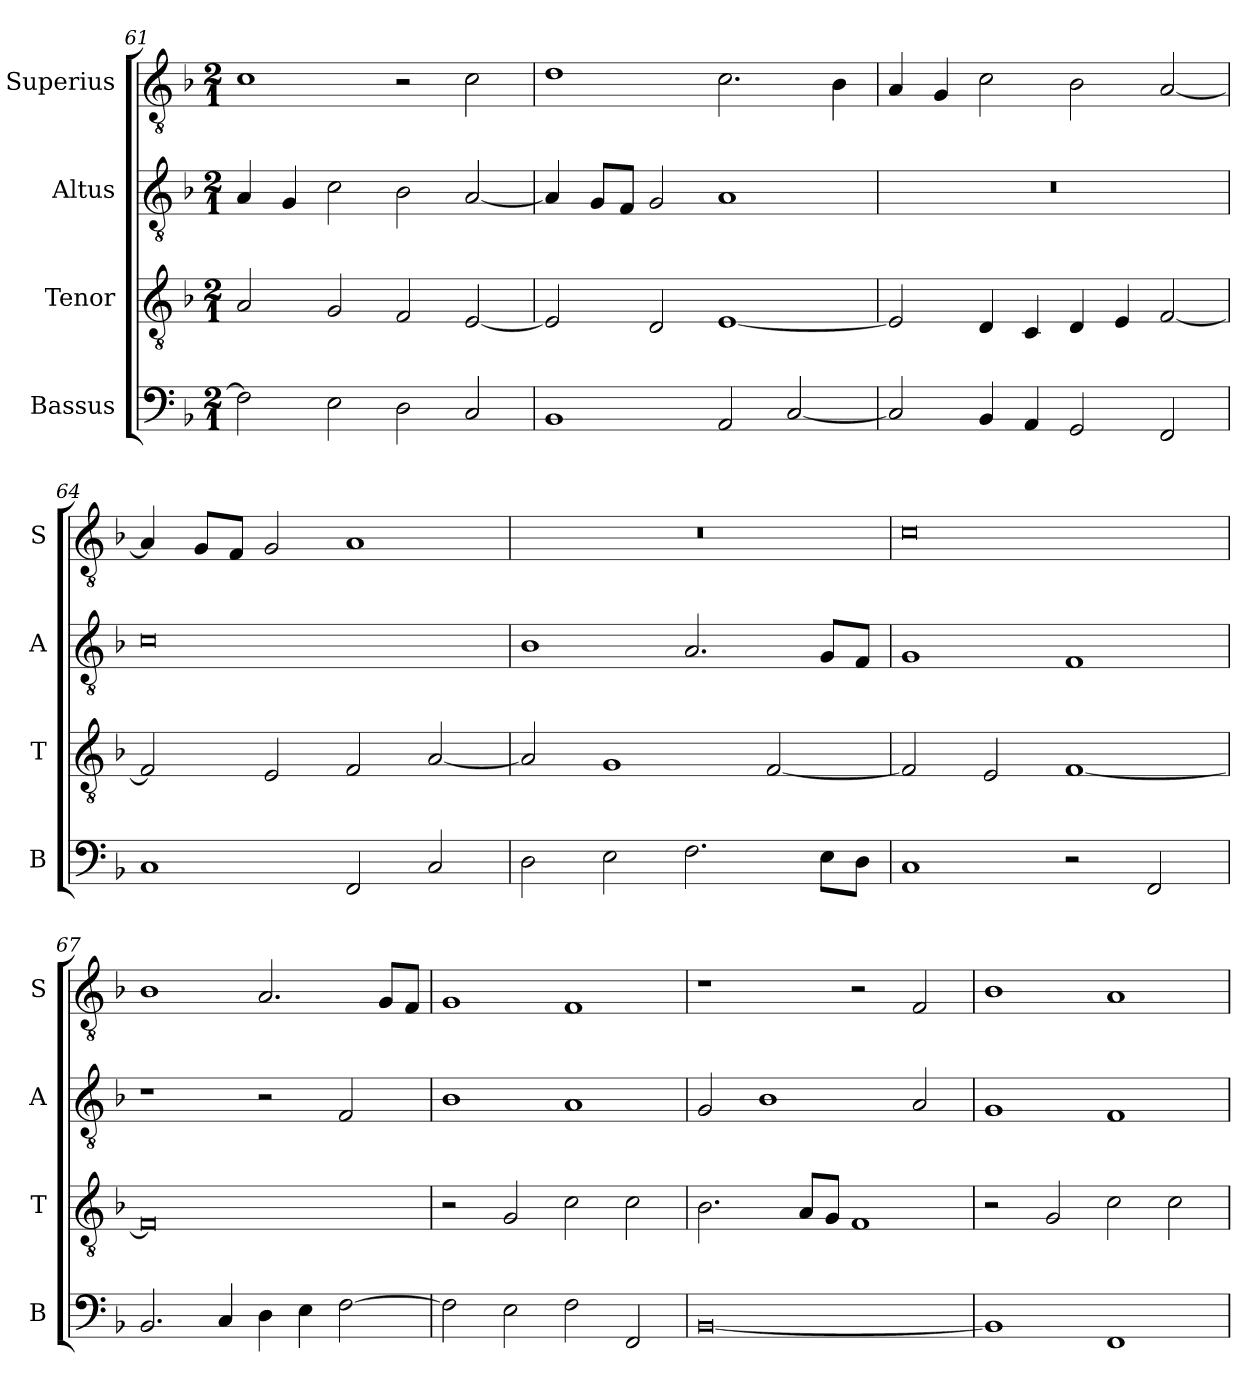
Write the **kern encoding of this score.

**kern	**kern	**kern	**kern
*part4	*part3	*part2	*part1
*staff4	*staff3	*staff2	*staff1
*I"Bassus	*I"Tenor	*I"Altus	*I"Superius
*I'B	*I'T	*I'A	*I'S
*clefF4	*clefGv2	*clefGv2	*clefGv2
*k[b-]	*k[b-]	*k[b-]	*k[b-]
*F:	*F:	*F:	*F:
*M2/1	*M2/1	*M2/1	*M2/1
=61	=61	=61	=61
2F]	2A	4A	1c
.	.	4G	.
2E	2G	2c	.
2D	2F	2B-	2r
2C	[2E	[2A	2c
=62	=62	=62	=62
1BB-	2E]	4A]	1d
.	.	8GL	.
.	.	8FJ	.
.	2D	2G	.
2AA	[1E	1A	2.c
[2C	.	.	.
.	.	.	4B-
=63	=63	=63	=63
2C]	2E]	0r	4A
.	.	.	4G
4BB-	4D	.	2c
4AA	4C	.	.
2GG	4D	.	2B-
.	4E	.	.
2FF	[2F	.	[2A
=64	=64	=64	=64
1C	2F]	0c	4A]
.	.	.	8GL
.	.	.	8FJ
.	2E	.	2G
2FF	2F	.	1A
2C	[2A	.	.
=65	=65	=65	=65
2D	2A]	1B-	0r
2E	1G	.	.
2.F	.	2.A	.
.	[2F	.	.
8EL	.	8GL	.
8DJ	.	8FJ	.
=66	=66	=66	=66
1C	2F]	1G	0c
.	2E	.	.
2r	[1F	1F	.
2FF	.	.	.
=67	=67	=67	=67
2.BB-	0F]	1r	1B-
4C	.	.	.
4D	.	2r	2.A
4E	.	.	.
[2F	.	2F	.
.	.	.	8GL
.	.	.	8FJ
=68	=68	=68	=68
2F]	2r	1B-	1G
2E	2G	.	.
2F	2c	1A	1F
2FF	2c	.	.
=69	=69	=69	=69
[0BB-	2.B-	2G	1r
.	.	1B-	.
.	8AL	.	.
.	8GJ	.	.
.	1F	.	2r
.	.	2A	2F
=70	=70	=70	=70
1BB-]	2r	1G	1B-
.	2G	.	.
1FF	2c	1F	1A
.	2c	.	.
=	=	=	=
*-	*-	*-	*-
